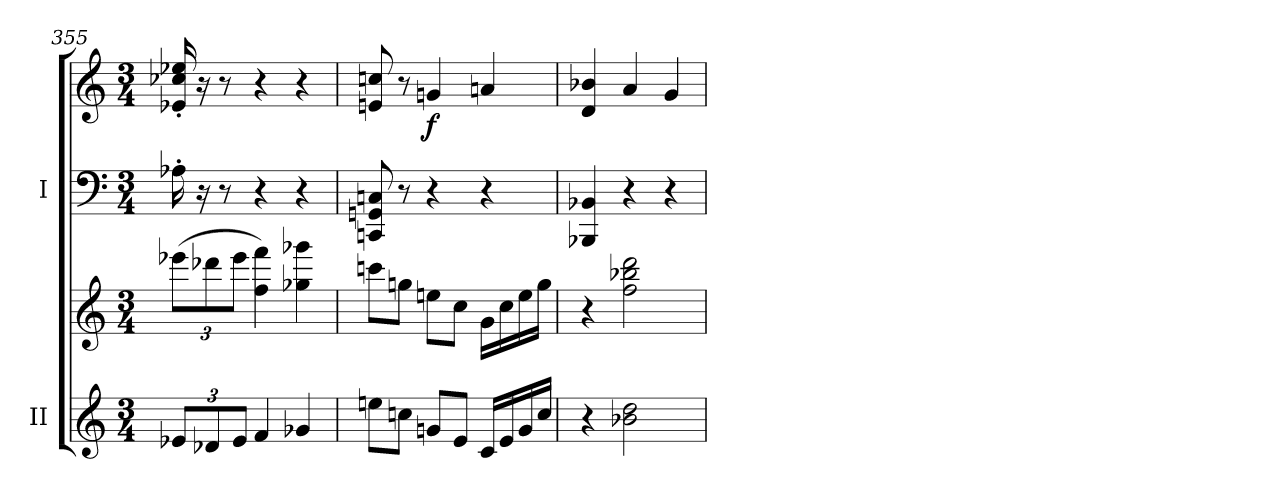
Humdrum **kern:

**kern	**kern	**kern	**kern	**dynam
*part2	*part2	*part1	*part1	*part1
*staff4	*staff3	*staff2	*staff1	*staff1/2
*I"II	*	*I"I	*	*
*I'II	*	*I'I	*	*
*clefG2	*clefG2	*clefF4	*clefG2	*
*k[]	*k[]	*k[]	*k[]	*
*a:	*a:	*a:	*a:	*
*M3/4	*M3/4	*M3/4	*M3/4	*
*Xbrackettup	*Xbrackettup	*	*	*
=355	=355	=355	=355	=355
12e-X/L	(12eee-X\L	16A-X'\	16e-X/' 16cc-X/' 16ee-X/'	.
.	.	16r	16r	.
12d-X/	12ddd-X\	.	.	.
.	.	8r	8r	.
12e-/J	12eee-\J	.	.	.
4f/	4ff\ 4fff\)	4r	4r	.
4g-X/	4gg-X\ 4ggg-X\	4r	4r	.
=356	=356	=356	=356	=356
8een\L	8cccn\L	8CCn/ 8GGn/ 8Cn/	8en/ 8ccn/	.
8ccn\J	8ggn\J	8r	8r	.
!	!	!	!	!LO:DY:b
8gn/L	8een\L	4r	4gn/	f
8e/J	8cc\J	.	.	.
16c/LL	16g\LL	4r	4an/	.
16e/	16cc\	.	.	.
16g/	16ee\	.	.	.
16cc/JJ	16gg\JJ	.	.	.
!!LO:PB:g=z
=357	=357	=357	=357	=357
4r	4r	4BBB-X/ 4BB-X/	4d/ 4b-X/	.
2b-X\ 2dd\	2ff\ 2bb-X\ 2ddd\	4r	4a/	.
.	.	4r	4g/	.
=	=	=	=	=
*-	*-	*-	*-	*-
